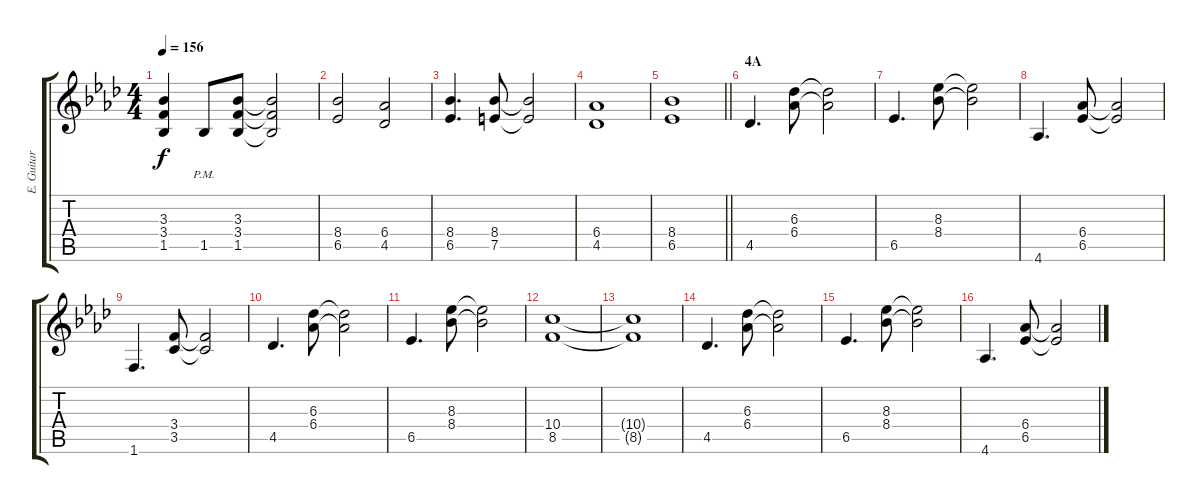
\track ("E. Guitar V" "E. Guitar ") {instrument overdrivenguitar}
\staff {score tabs}
\tuning (E4 B3 G3 D3 A2 E2) {hide}
\ts (4 4)
\tempo 156
\clef g2
\ks ab
(3.3 3.4 1.5).4{dy f} 1.5{pm}.8 (3.3 3.4 1.5).8 (3.3{t} 3.4{t} 1.5{t}).2 |
(8.4 6.5).2 (6.4 4.5).2 |
(8.4 6.5).4{d} (8.4 7.5).8 (8.4{t} 7.5{t}).2 |
(6.4 4.5).1 |
\barLineRight lightlight
(8.4 6.5).1 |
\section ("" "4A")
4.5.4{d} (6.3 6.4).8 (6.3{t} 6.4{t}).2 |
6.5.4{d} (8.3 8.4).8 (8.3{t} 8.4{t}).2 |
4.6.4{d} (6.4 6.5).8 (6.4{t} 6.5{t}).2 |
1.6.4{d} (3.4 3.5).8 (3.4{t} 3.5{t}).2 |
4.5.4{d} (6.3 6.4).8 (6.3{t} 6.4{t}).2 |
6.5.4{d} (8.3 8.4).8 (8.3{t} 8.4{t}).2 |
(10.4 8.5).1 |
(10.4{t} 8.5{t}).1 |
4.5.4{d} (6.3 6.4).8 (6.3{t} 6.4{t}).2 |
6.5.4{d} (8.3 8.4).8 (8.3{t} 8.4{t}).2 |
4.6.4{d} (6.4 6.5).8 (6.4{t} 6.5{t}).2
